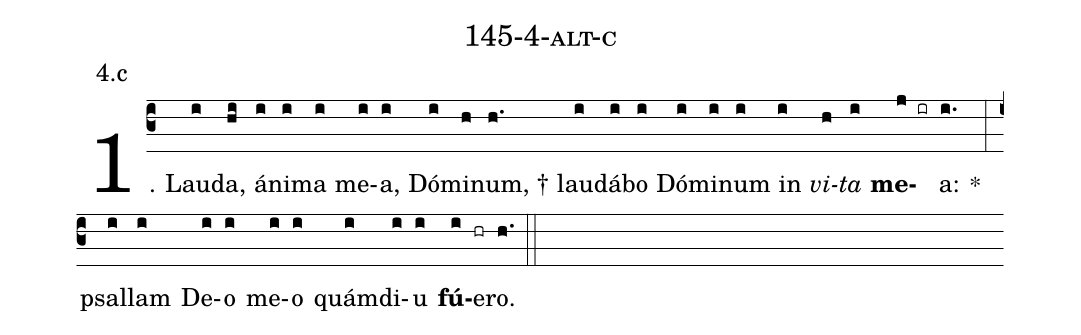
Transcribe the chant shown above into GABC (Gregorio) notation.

name: 145-4-alt-c;
annotation: 4.c;
%%
(c3)1. Lau(i)da,(hi) á(i)ni(i)ma(i) me(i)a,(i) Dó(i)mi(h)num, †(h.) lau(i)dá(i)bo(i) Dó(i)mi(i)num(i) in(i) <i>vi</i>(h)<i>ta</i>(i) <b>me</b>(j ir)a:(i.) *(:) psal(i)lam(i) De(i)o(i) me(i)o(i) quám(i)di(i)u(i) <b>fú</b>(i)e(hr)ro.(h.) (::)
